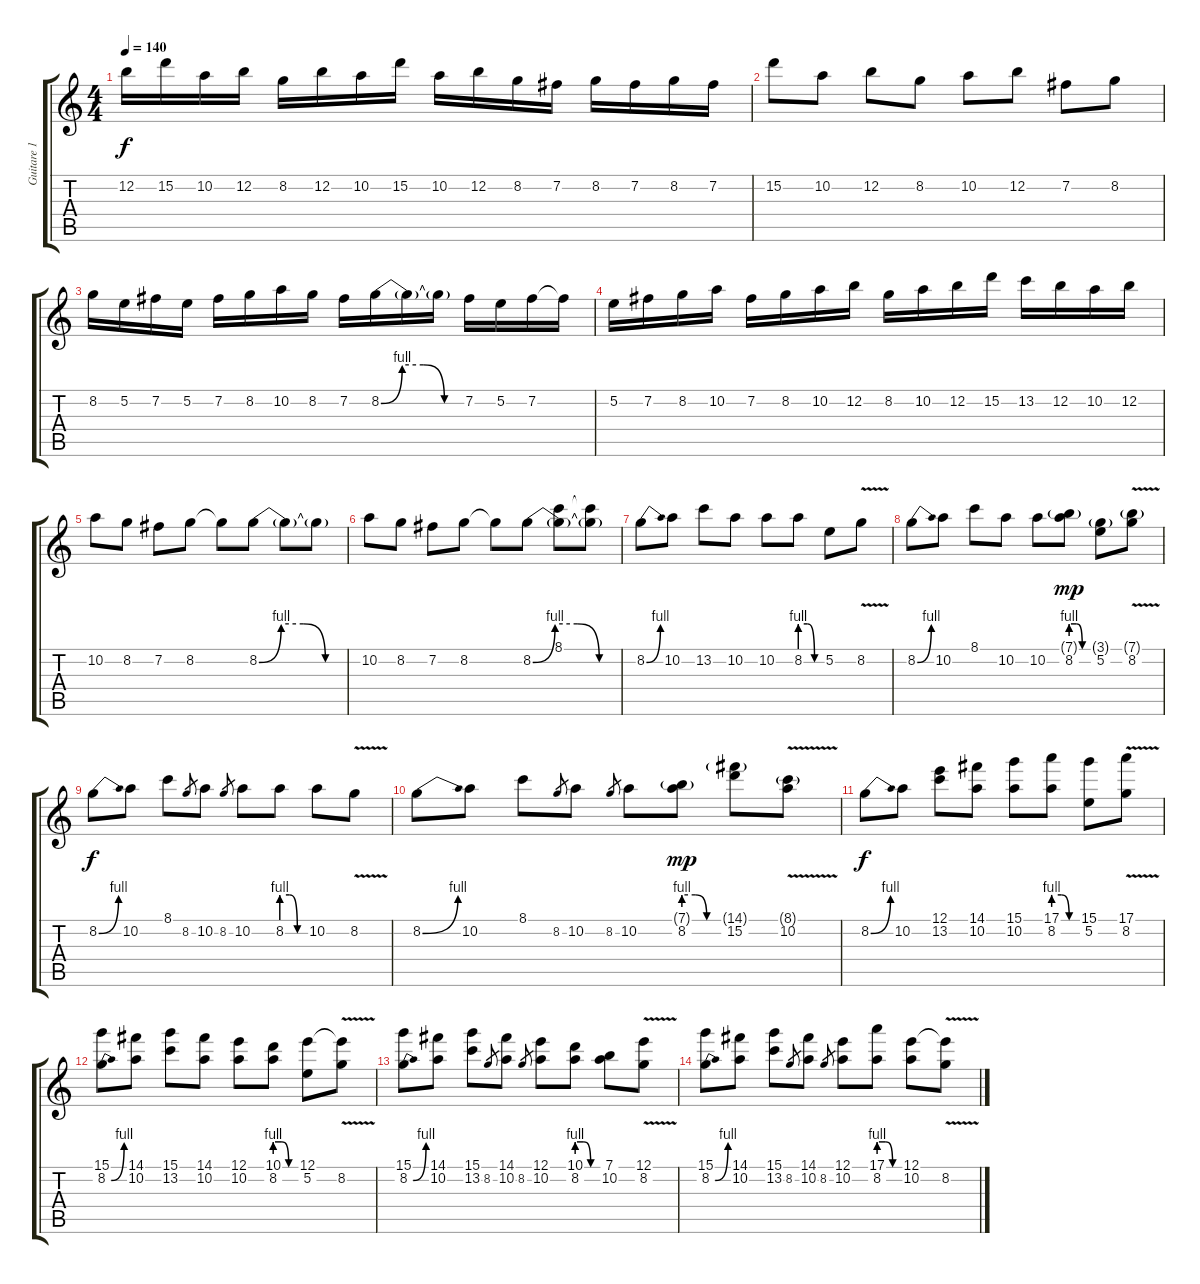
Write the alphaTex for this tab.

\track ("Guitare 1" "Guitare 1") {instrument distortionguitar}
\staff {score tabs}
\tuning (E4 B3 G3 D3 A2 E2) {hide}
\ts (4 4)
\tempo 140
\clef g2
\ks c
12.2.16{dy f} 15.2.16 10.2.16 12.2.16 8.2.16 12.2.16 10.2.16 15.2.16 10.2.16 12.2.16 8.2.16 7.2.16 8.2.16 7.2.16 8.2.16 7.2.16 |
15.2.8 10.2.8 12.2.8 8.2.8 10.2.8 12.2.8 7.2.8 8.2.8 |
8.2.16 5.2.16 7.2.16 5.2.16 7.2.16 8.2.16 10.2.16 8.2.16 7.2.16 8.2{be (custom 0 0 15 4 30 4 45 0 60 0)}.16 8.2{t}.16 8.2{t}.16 7.2.16 5.2.16 7.2.16 7.2{t}.16 |
5.2.16 7.2.16 8.2.16 10.2.16 7.2.16 8.2.16 10.2.16 12.2.16 8.2.16 10.2.16 12.2.16 15.2.16 13.2.16 12.2.16 10.2.16 12.2.16 |
10.2.8 8.2.8 7.2.8 8.2.8 8.2{t}.8 8.2{be (custom 0 0 15 4 30 4 45 0 60 0)}.8{instrument guitarharmonics} 8.2{t}.8 8.2{t}.8 |
10.2.8{instrument distortionguitar} 8.2.8 7.2.8 8.2.8 8.2{t}.8 8.2{be (custom 0 0 15 4 30 4 45 0 60 0)}.8 (8.1 8.2{t}).8 (8.1{t} 8.2{t}).8 |
8.2{be (bend 0 0 60 4)}.8 10.2.8 13.2.8 10.2.8 10.2.8 8.2{be (custom 0 4 20 4 40 0 60 0)}.8 5.2.8 8.2{v}.8 |
8.2{be (bend 0 0 60 4)}.8 10.2.8 8.1.8 10.2.8 10.2.8 (7.1{g} 8.2{be (custom 0 4 20 4 40 0 60 0)}).8{dy mp} (3.1{g} 5.2).8 (7.1{g} 8.2{v}).8 |
8.2{be (bend 0 0 60 4)}.8{dy f} 10.2.8 8.1.8 8.2.8{gr} 10.2.8 8.2.8{gr} 10.2.8 8.2{be (custom 0 4 20 4 40 0 60 0)}.8 10.2.8 8.2{v}.8 |
8.2{be (bend 0 0 60 4)}.8 10.2.8 8.1.8 8.2.8{gr} 10.2.8 8.2.8{gr} 10.2.8 (7.1{g} 8.2{be (custom 0 4 20 4 40 0 60 0)}).8{dy mp} (14.1{g} 15.2).8{instrument guitarharmonics} (8.1{g} 10.2{v}).8{instrument distortionguitar} |
8.2{be (bend 0 0 60 4)}.8{dy f volume 0} 10.2.8 (12.1 13.2).8 (14.1 10.2).8 (15.1 10.2).8 (17.1 8.2{be (custom 0 4 20 4 40 0 60 0)}).8 (15.1 5.2).8 (17.1 8.2{v}).8 |
(15.1 8.2{be (bend 0 0 60 4)}).8 (14.1 10.2).8 (15.1 13.2).8 (14.1 10.2).8 (12.1 10.2).8 (10.1 8.2{be (custom 0 4 20 4 40 0 60 0)}).8 (12.1 5.2).8 (12.1{t} 8.2{v}).8 |
(15.1 8.2{be (bend 0 0 60 4)}).8 (14.1 10.2).8 (15.1 13.2).8 8.2.8{gr} (14.1 10.2).8 8.2.8{gr} (12.1 10.2).8 (10.1 8.2{be (custom 0 4 20 4 40 0 60 0)}).8 (7.1 10.2).8 (12.1 8.2{v}).8 |
(15.1 8.2{be (bend 0 0 60 4)}).8 (14.1 10.2).8 (15.1 13.2).8 8.2.8{gr} (14.1 10.2).8 8.2.8{gr} (12.1 10.2).8 (17.1 8.2{be (custom 0 4 20 4 40 0 60 0)}).8 (12.1 10.2).8 (12.1{t} 8.2{v}).8
